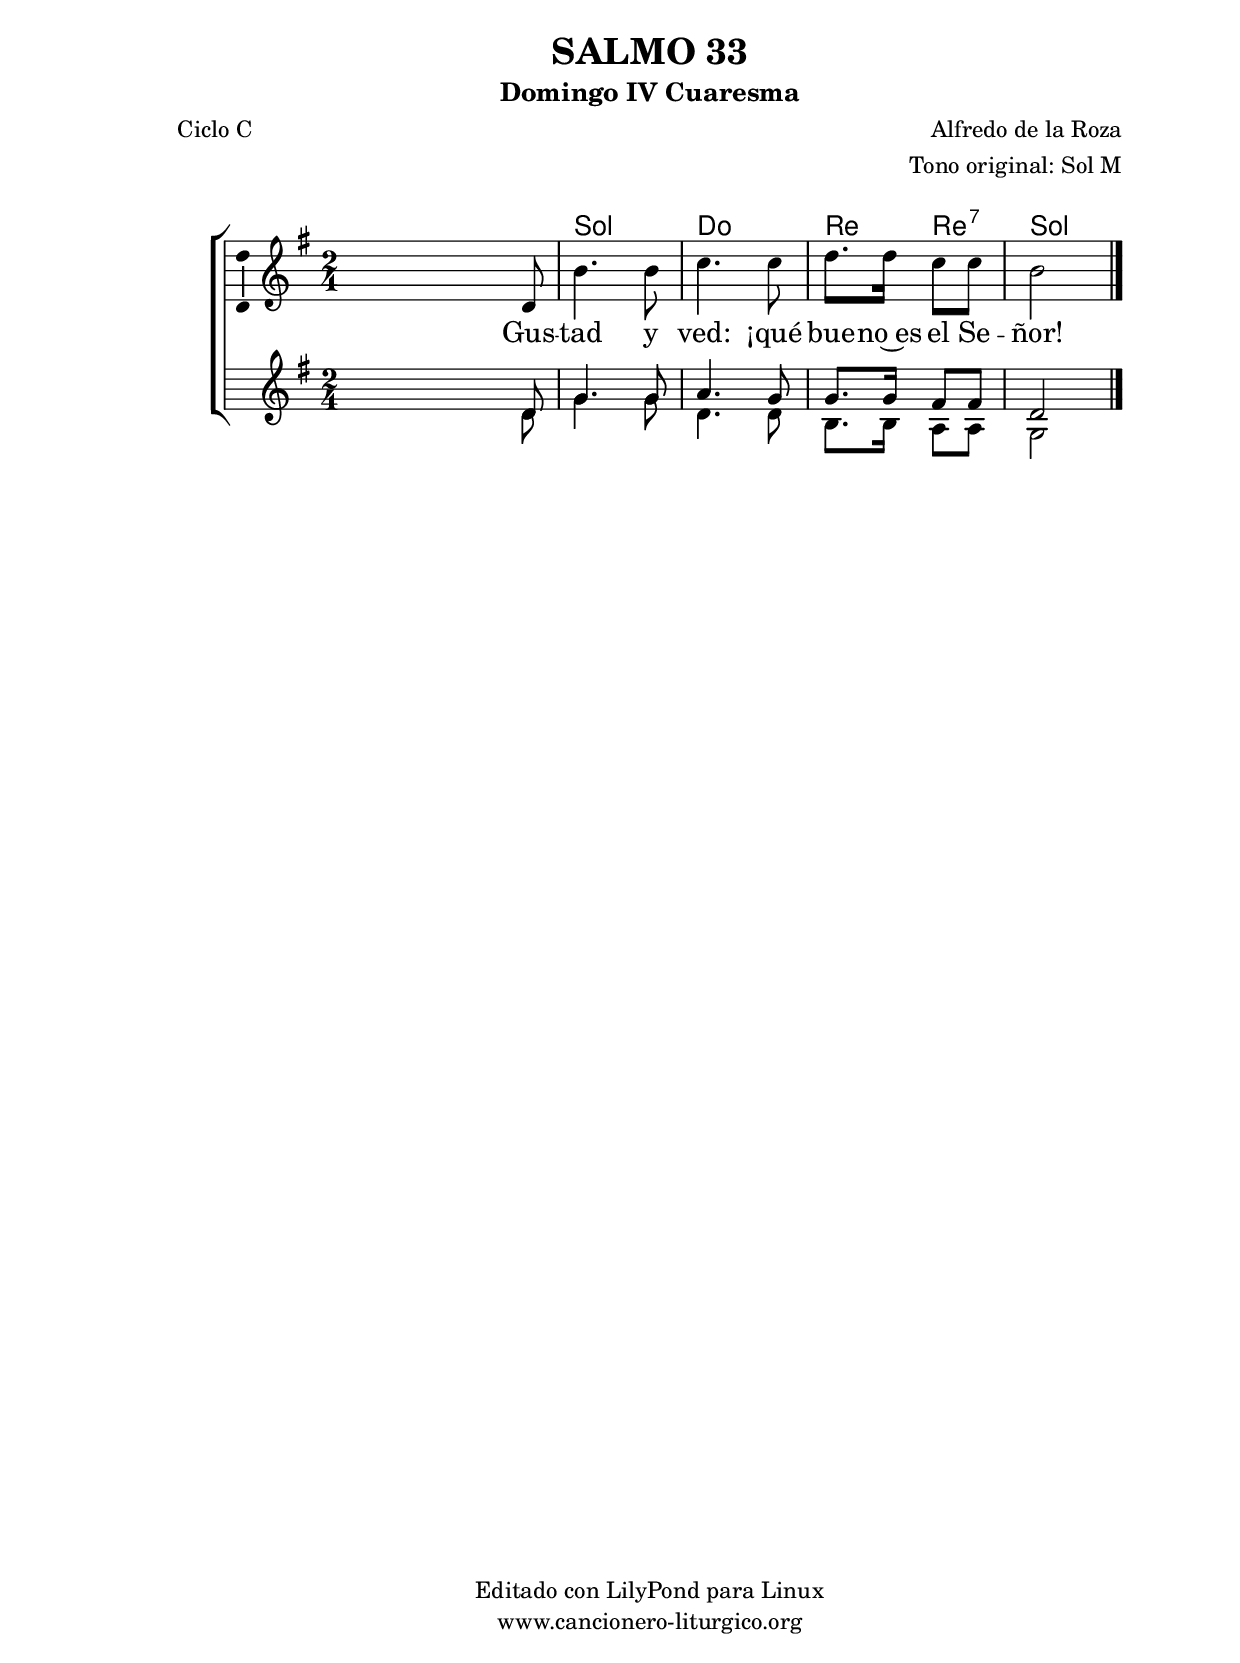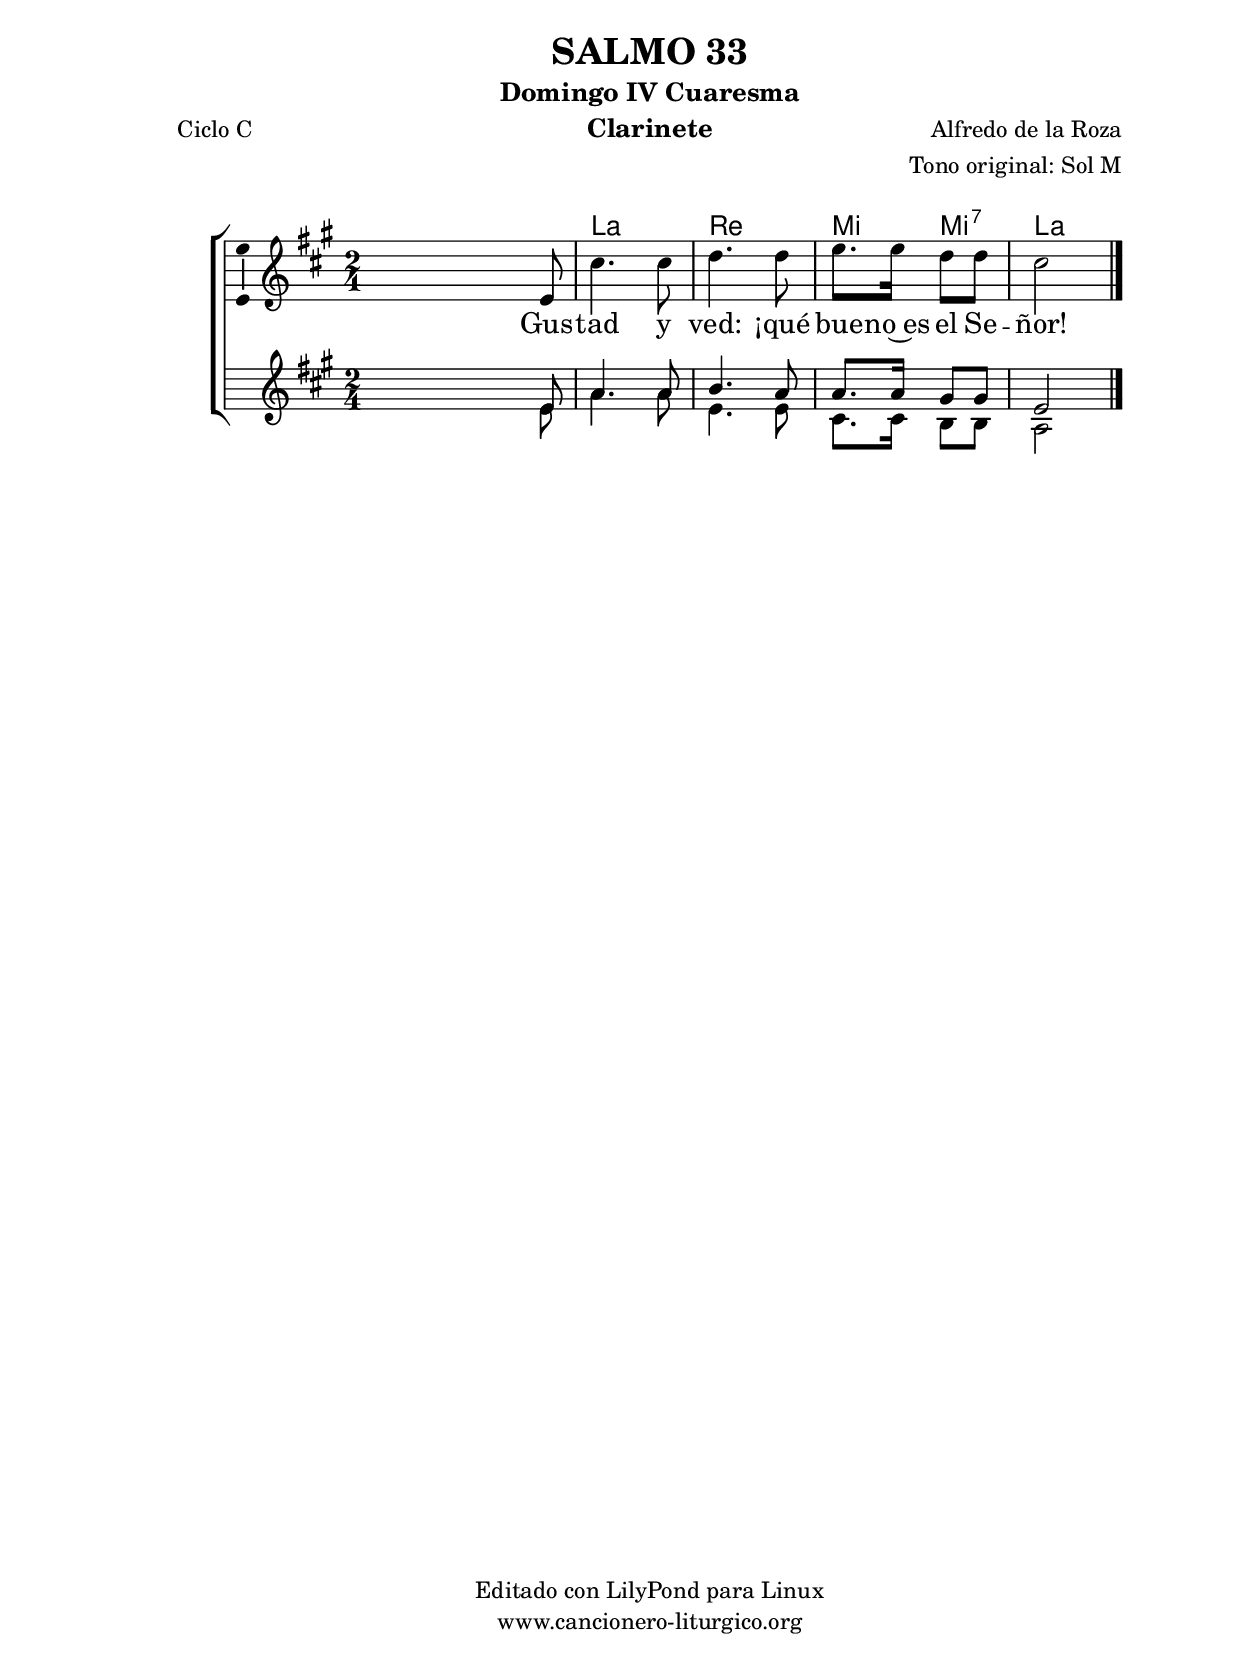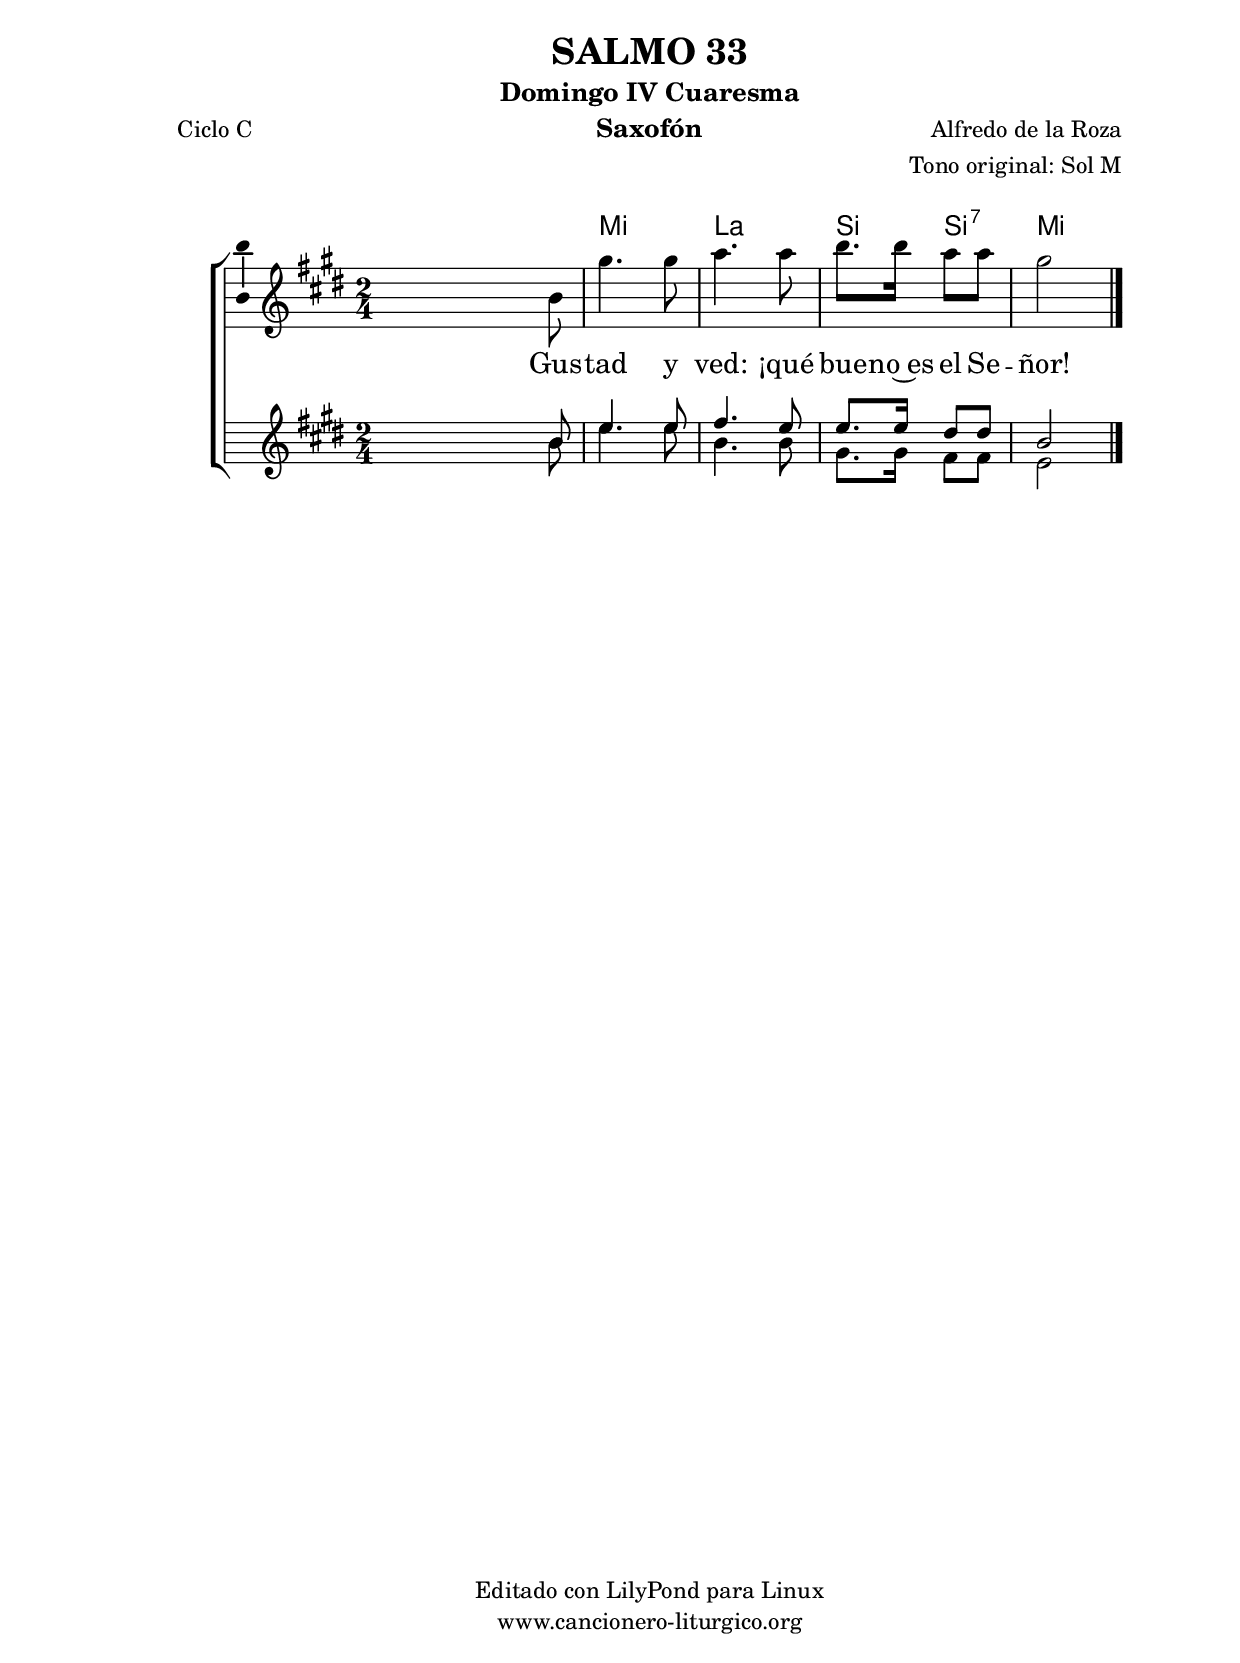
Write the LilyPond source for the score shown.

%
%para convertir .midi en .wav:
%timidity filename.midi -Ow -o finename.wav
%
%
%Para convertir de .wav a .mp3:
%lame -h -m j filename.wav
%
%
%para escuchar el midi:
%timidity nombrefichero.midi
%


%versión de lilypond para la que se ha escrito esta partitura:
\version "2.16.0"

	%Tamaño papel
	#(set-default-paper-size "a4")
	%Tamaño partitura
	#(set-global-staff-size 20)
	%No responde al pulsar sobre una nota
	#(ly:set-option 'point-and-click #f)

%parámetros del encabezamiento:
\header {
	title = "SALMO 33"
	subtitle = "Domingo IV Cuaresma"
	composer = "Alfredo de la Roza"
	poet = "Ciclo C"
	meter = ""
	arranger = "Tono original: Sol M"
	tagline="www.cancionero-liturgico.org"
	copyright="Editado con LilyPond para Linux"
	tiempo = "Cuaresma"
	usos = "Salmo"
	letra = "Gustad y ved: ¡qué bueno es el Señor!"
	}

%parámetros asociados al papel:
\paper  {
	oddHeaderMarkup = \markup {\fill-line { \on-the-fly #not-first-page \fromproperty #'header:title \on-the-fly #not-first-page \fromproperty #'header:composer }}
	evenHeaderMarkup = \markup {\fill-line { \fromproperty #'header:composer \fromproperty #'header:title }}
	#(set-paper-size "a4")
	print-page-number = ##f
	first-page-number = 1
	print-first-page-number = ##f
%	head-separation = 3.0 \cm
	top-margin = 2.0 \cm
	bottom-margin = 0.5\cm
%%%	bottom-margin = -1.0\cm
	left-margin = 3.0 \cm
	line-width = 16.0 \cm 
	indent = 8\mm
	interscoreline = 2.\mm
	between-system-space = 15\mm
%	para que las partituras no llenen la hoja:
	ragged-bottom = ##t
%	idem para la última hoja:
	ragged-last-bottom = ##f
%	para que las partituras llenen el ancho del papel:
	ragged-last = ##f
	after-title-space = 2.5 \cm
%page-count=1
%system-count=8

	%Flexible Vertical Spacing
%	markup-markup-spacing =
%	#'((basic-distance . 15) (minimum-distance . 15) (padding . 3))
	markup-system-spacing =
	#'((basic-distance . 15) (minimum-distance . 15) (padding . 3))
	system-system-spacing =
	#'((basic-distance . 15) (minimum-distance . 15) (padding . 3))
	score-system-spacing =
	#'((basic-distance . 15) (minimum-distance . 15) (padding . 5))
%	top-system-spacing = % header
%	#'((basic-distance . 8) (minimum-distance . 0) (padding . 3))
%	top-markup-spacing =
%	#'((basic-distance . 20) (minimum-distance . 20) (padding . 3))
	last-bottom-spacing = % footer
	#'((basic-distance . 5) (minimum-distance . 5) (padding . 3))
%	score-markup-spacing =
%	#'((basic-distance . 16) (minimum-distance . 13) (padding . 3))

	}


%parámetros que afectan a toda la partitura:
global =  {
	%clave de sol (G):
	\clef G
	%armadura:
%	\transpose a c'
	\key g \major
	\tempo 4=80
	\set Score.tempoHideNote = ##t
	}


acordes = {
	\italianChords
	\chordmode {
%	\transpose a c'
{
s2
g2 c d4 d:7 g2
	}
	}
}


melodia = 
%	\transpose a c'
{
	\relative c'{
	\time 2/4

s4 s8 d8
b'4. b8
c4. c8
d8. d16 c8 c
b2

	\bar "|."
	}
	}

melodiados = 
%	\transpose a c'
{
	\relative c'{
	\time 2/4
<<
\new Voice {
\voiceOne
s4 s8 d8
g4. g8
a4. g8
g8. g16 fis8 fis
d2
}
\new Voice {
\voiceTwo
s4 s8 d8
g4. g8
d4. d8
b8. b16 a8 a
g2
}
>>

	\bar "|."
	}
	}


texto = \lyricmode {
Gus -- tad y ved: ¡qué bue -- no~es el Se -- ñor!
Gus -- tad y ved: ¡qué bue -- no~es el Se -- ñor!
	}


acordesStaff = \context ChordNames = acordesStaff <<
	\set chordChanges = ##t
	\acordes
	>>


vozStaff = \context Voice = vozStaff
\with {\consists "Ambitus_engraver"}
<<
%	\set Staff.instrumentName = ""
%	\set Staff.shortInstrumentName = ""
%	\set Staff.midiInstrument = #"clarinet"
%	\set Staff.midiInstrument = #"cello"
%	\set Staff.midiInstrument = #"flute"
	\set Staff.midiInstrument = #"electric guitar (jazz)"
%	\set Staff.midiInstrument = #"english horn"
%	\set Staff.midiInstrument = #"violin"
%	\set Staff.midiInstrument = #"glockenspiel"
	\set Staff.midiMinimumVolume = #0.7
	\set Staff.midiMaximumVolume = #0.9
	\global
	\melodia
	>>

vozdosStaff = \context Voice = vozdosStaff
<<
%	\set Staff.instrumentName = "Clarinete 1"
%	\set Staff.shortInstrumentName = "C"
	\override Staff.StaffSymbol #'staff-space = #(magstep -0.35)
	\set Staff.midiInstrument = #"english horn"
	\set Staff.midiMinimumVolume = #0.4
	\set Staff.midiMaximumVolume = #0.5
	\global
	\melodiados
	>>


textoStaff = \context Lyrics = textoStaff <<
	\lyricsto vozStaff \texto
	>>

\book {
	\score {
		\context ChoirStaff {
%			\override StaffGroup.SystemStartBracket #'collapse-height = #1
%			\override Score.SystemStartBar #'collapse-height = #1
			<<
			\acordesStaff
			\vozStaff
			\textoStaff
			\vozdosStaff
			>>
			}
		\layout {
	    		\context {
				\Lyrics
				\override LyricText #'font-size = #2
				}
	   		 \context {
				\Score
				%fontSize = #3
				\override StaffSymbol #'staff-space = #(magstep +3)
				%\override Beam #'thickness = #0.55
				%\override SpacingSpanner #'spacing-increment = #1.0
				%\override Slur #'height-limit = #1.5
				}
			}
		}
	\score {
		\unfoldRepeats
		\context ChoirStaff {
			<<
			\acordesStaff
			\vozStaff
			\vozdosStaff
			>>
			}
		\midi {
	  		\context {
	  			\Score
				tempoWholesPerMinute = #(ly:make-moment 70 4)
				}
			}
		}
	}

%Partitura para clarinete
#(define output-suffix "C")
\book {
	\header{
		instrument = "Clarinete"
		}
	\score {
		\context ChoirStaff {
%			\override StaffGroup.SystemStartBracket #'collapse-height = #1
%			\override Score.SystemStartBar #'collapse-height = #1
\transpose c d
			<<
			\acordesStaff
			\vozStaff
			\textoStaff
			\vozdosStaff
			>>
			}
		\layout {
	    		\context {
				\Lyrics
				\override LyricText #'font-size = #2
				}
	   		 \context {
				\Score
				%fontSize = #3
				\override StaffSymbol #'staff-space = #(magstep +3)
				%\override Beam #'thickness = #0.55
				%\override SpacingSpanner #'spacing-increment = #1.0
				%\override Slur #'height-limit = #1.5
				}
			}
		}
	}

%Partitura para saxofón
#(define output-suffix "S")
\book {
	\header{
		instrument = "Saxofón"
		}
	\score {
		\context ChoirStaff {
%			\override StaffGroup.SystemStartBracket #'collapse-height = #1
%			\override Score.SystemStartBar #'collapse-height = #1
\transpose c a
			<<
			\acordesStaff
			\vozStaff
			\textoStaff
			\vozdosStaff
			>>
			}
		\layout {
	    		\context {
				\Lyrics
				\override LyricText #'font-size = #2
				}
	   		 \context {
				\Score
				%fontSize = #3
				\override StaffSymbol #'staff-space = #(magstep +3)
				%\override Beam #'thickness = #0.55
				%\override SpacingSpanner #'spacing-increment = #1.0
				%\override Slur #'height-limit = #1.5
				}
			}
		}
	}

